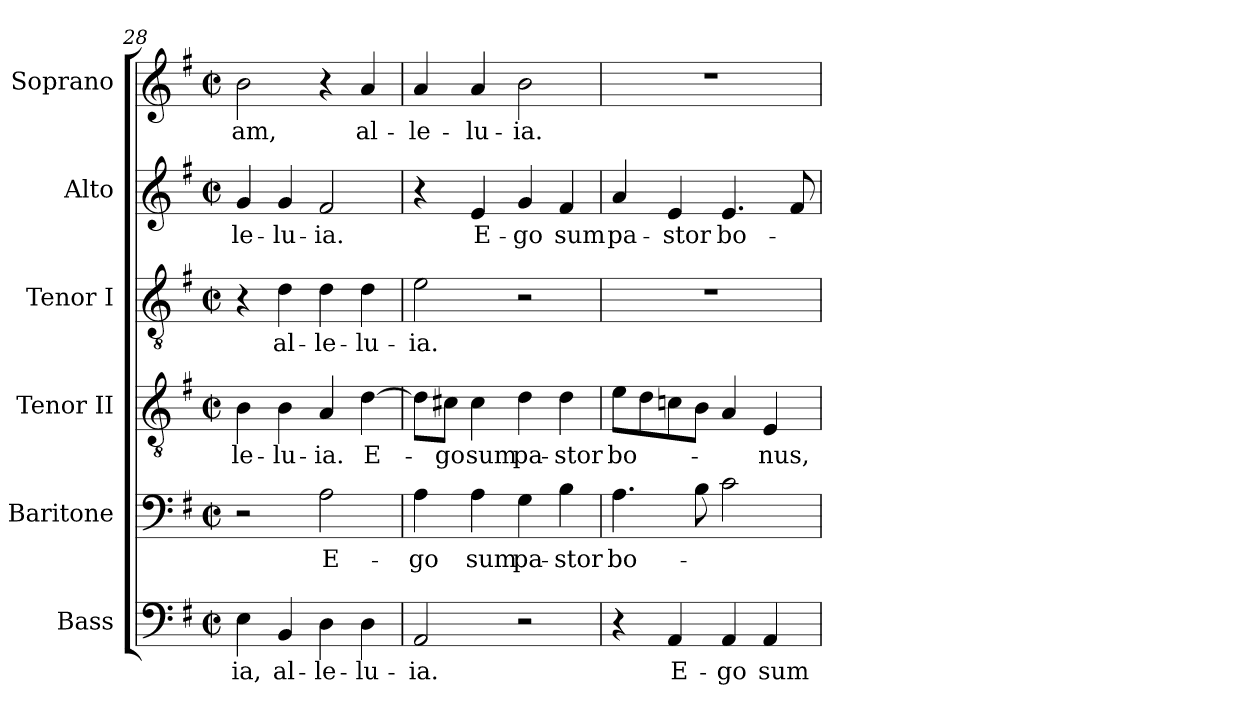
**kern	**text	**kern	**text	**kern	**text	**kern	**text	**kern	**text	**kern	**text
*part6	*part6	*part5	*part5	*part4	*part4	*part3	*part3	*part2	*part2	*part1	*part1
*staff6	*staff6	*staff5	*staff5	*staff4	*staff4	*staff3	*staff3	*staff2	*staff2	*staff1	*staff1
*I"Bass	*	*I"Baritone	*	*I"Tenor II	*	*I"Tenor I	*	*I"Alto	*	*I"Soprano	*
*I'B.	*	*I'B.	*	*I'T.	*	*I'T.	*	*I'A.	*	*I'S.	*
*clefF4	*	*clefF4	*	*clefGv2	*	*clefGv2	*	*clefG2	*	*clefG2	*
*	*	*	*	*ITrd7c12	*	*ITrd7c12	*	*	*	*	*
*k[f#]	*	*k[f#]	*	*k[f#]	*	*k[f#]	*	*k[f#]	*	*k[f#]	*
*G:	*	*G:	*	*G:	*	*G:	*	*G:	*	*G:	*
*M2/2	*	*M2/2	*	*M2/2	*	*M2/2	*	*M2/2	*	*M2/2	*
*met(c|)	*	*met(c|)	*	*met(c|)	*	*met(c|)	*	*met(c|)	*	*met(c|)	*
=28	=28	=28	=28	=28	=28	=28	=28	=28	=28	=28	=28
!	!LO:LY:b:color=#000000	!	!	!	!	!	!	!	!	!	!
!	!	!	!	!	!LO:LY:b:color=#000000	!	!	!	!	!	!
!	!	!	!	!	!	!	!	!	!LO:LY:b:color=#000000	!	!
!	!	!	!	!	!	!	!	!	!	!	!LO:LY:b:color=#000000
4Ei\	-ia,	2r	.	4BBi\	-le-	4r	.	4gi/	-le-	2bi\	-am,
!	!LO:LY:b:color=#000000	!	!	!	!	!	!	!	!	!	!
!	!	!	!	!	!LO:LY:b:color=#000000	!	!	!	!	!	!
!	!	!	!	!	!	!	!LO:LY:b:color=#000000	!	!	!	!
!	!	!	!	!	!	!	!	!	!LO:LY:b:color=#000000	!	!
4BBi/	al-	.	.	4BBi\	-lu-	4Di\	al-	4gi/	-lu-	.	.
!	!LO:LY:b:color=#000000	!	!	!	!	!	!	!	!	!	!
!	!	!	!LO:LY:b:color=#000000	!	!	!	!	!	!	!	!
!	!	!	!	!	!LO:LY:b:color=#000000	!	!	!	!	!	!
!	!	!	!	!	!	!	!LO:LY:b:color=#000000	!	!	!	!
!	!	!	!	!	!	!	!	!	!LO:LY:b:color=#000000	!	!
4Di\	-le-	2Ai\	E-	4AAi/	-ia.	4Di\	-le-	2f#i/	-ia.	4r	.
!	!LO:LY:b:color=#000000	!	!	!	!	!	!	!	!	!	!
!	!	!	!	!	!LO:LY:b:color=#000000	!	!	!	!	!	!
!	!	!	!	!	!	!	!LO:LY:b:color=#000000	!	!	!	!
!	!	!	!	!	!	!	!	!	!	!	!LO:LY:b:color=#000000
4Di\	-lu-	.	.	[>4Di\	E-	4Di\	-lu-	.	.	4ai/	al-
=29	=29	=29	=29	=29	=29	=29	=29	=29	=29	=29	=29
!	!LO:LY:b:color=#000000	!	!	!	!	!	!	!	!	!	!
!	!	!	!LO:LY:b:color=#000000	!	!	!	!	!	!	!	!
!	!	!	!	!	!	!	!LO:LY:b:color=#000000	!	!	!	!
!	!	!	!	!	!	!	!	!	!	!	!LO:LY:b:color=#000000
2AAi/	-ia.	4Ai\	-go	8Di\L]	.	2Ei\	-ia.	4r	.	4ai/	-le-
!	!	!	!	!	!LO:LY:b:color=#000000	!	!	!	!	!	!
.	.	.	.	8C#Xi\J	-go	.	.	.	.	.	.
!	!	!	!LO:LY:b:color=#000000	!	!	!	!	!	!	!	!
!	!	!	!	!	!LO:LY:b:color=#000000	!	!	!	!	!	!
!	!	!	!	!	!	!	!	!	!LO:LY:b:color=#000000	!	!
!	!	!	!	!	!	!	!	!	!	!	!LO:LY:b:color=#000000
.	.	4Ai\	sum	4C#i\	sum	.	.	4ei/	E-	4ai/	-lu-
!	!	!	!LO:LY:b:color=#000000	!	!	!	!	!	!	!	!
!	!	!	!	!	!LO:LY:b:color=#000000	!	!	!	!	!	!
!	!	!	!	!	!	!	!	!	!LO:LY:b:color=#000000	!	!
!	!	!	!	!	!	!	!	!	!	!	!LO:LY:b:color=#000000
2r	.	4Gi\	pa-	4Di\	pa-	2r	.	4gi/	-go	2bi\	-ia.
!	!	!	!LO:LY:b:color=#000000	!	!	!	!	!	!	!	!
!	!	!	!	!	!LO:LY:b:color=#000000	!	!	!	!	!	!
!	!	!	!	!	!	!	!	!	!LO:LY:b:color=#000000	!	!
.	.	4Bi\	-stor	4Di\	-stor	.	.	4f#i/	sum	.	.
=30	=30	=30	=30	=30	=30	=30	=30	=30	=30	=30	=30
!	!	!	!LO:LY:b:color=#000000	!	!	!	!	!	!	!	!
!	!	!	!	!	!LO:LY:b:color=#000000	!	!	!	!	!	!
!	!	!	!	!	!	!	!	!	!LO:LY:b:color=#000000	!	!
4r	.	4.Ai\	bo-	8Ei\L	bo-	1r	.	4ai/	pa-	1r	.
.	.	.	.	8Di\	.	.	.	.	.	.	.
!	!LO:LY:b:color=#000000	!	!	!	!	!	!	!	!	!	!
!	!	!	!	!	!	!	!	!	!LO:LY:b:color=#000000	!	!
4AAi/	E-	.	.	8Cni\	.	.	.	4ei/	-stor	.	.
.	.	8Bi\	.	8BBi\J	.	.	.	.	.	.	.
!	!LO:LY:b:color=#000000	!	!	!	!	!	!	!	!	!	!
!	!	!	!	!	!	!	!	!	!LO:LY:b:color=#000000	!	!
4AAi/	-go	2ci\	.	4AAi/	.	.	.	4.ei/	bo-	.	.
!	!LO:LY:b:color=#000000	!	!	!	!	!	!	!	!	!	!
!	!	!	!	!	!LO:LY:b:color=#000000	!	!	!	!	!	!
4AAi/	sum	.	.	4EEi/	-nus,	.	.	.	.	.	.
.	.	.	.	.	.	.	.	8f#i/	.	.	.
=	=	=	=	=	=	=	=	=	=	=	=
*-	*-	*-	*-	*-	*-	*-	*-	*-	*-	*-	*-
